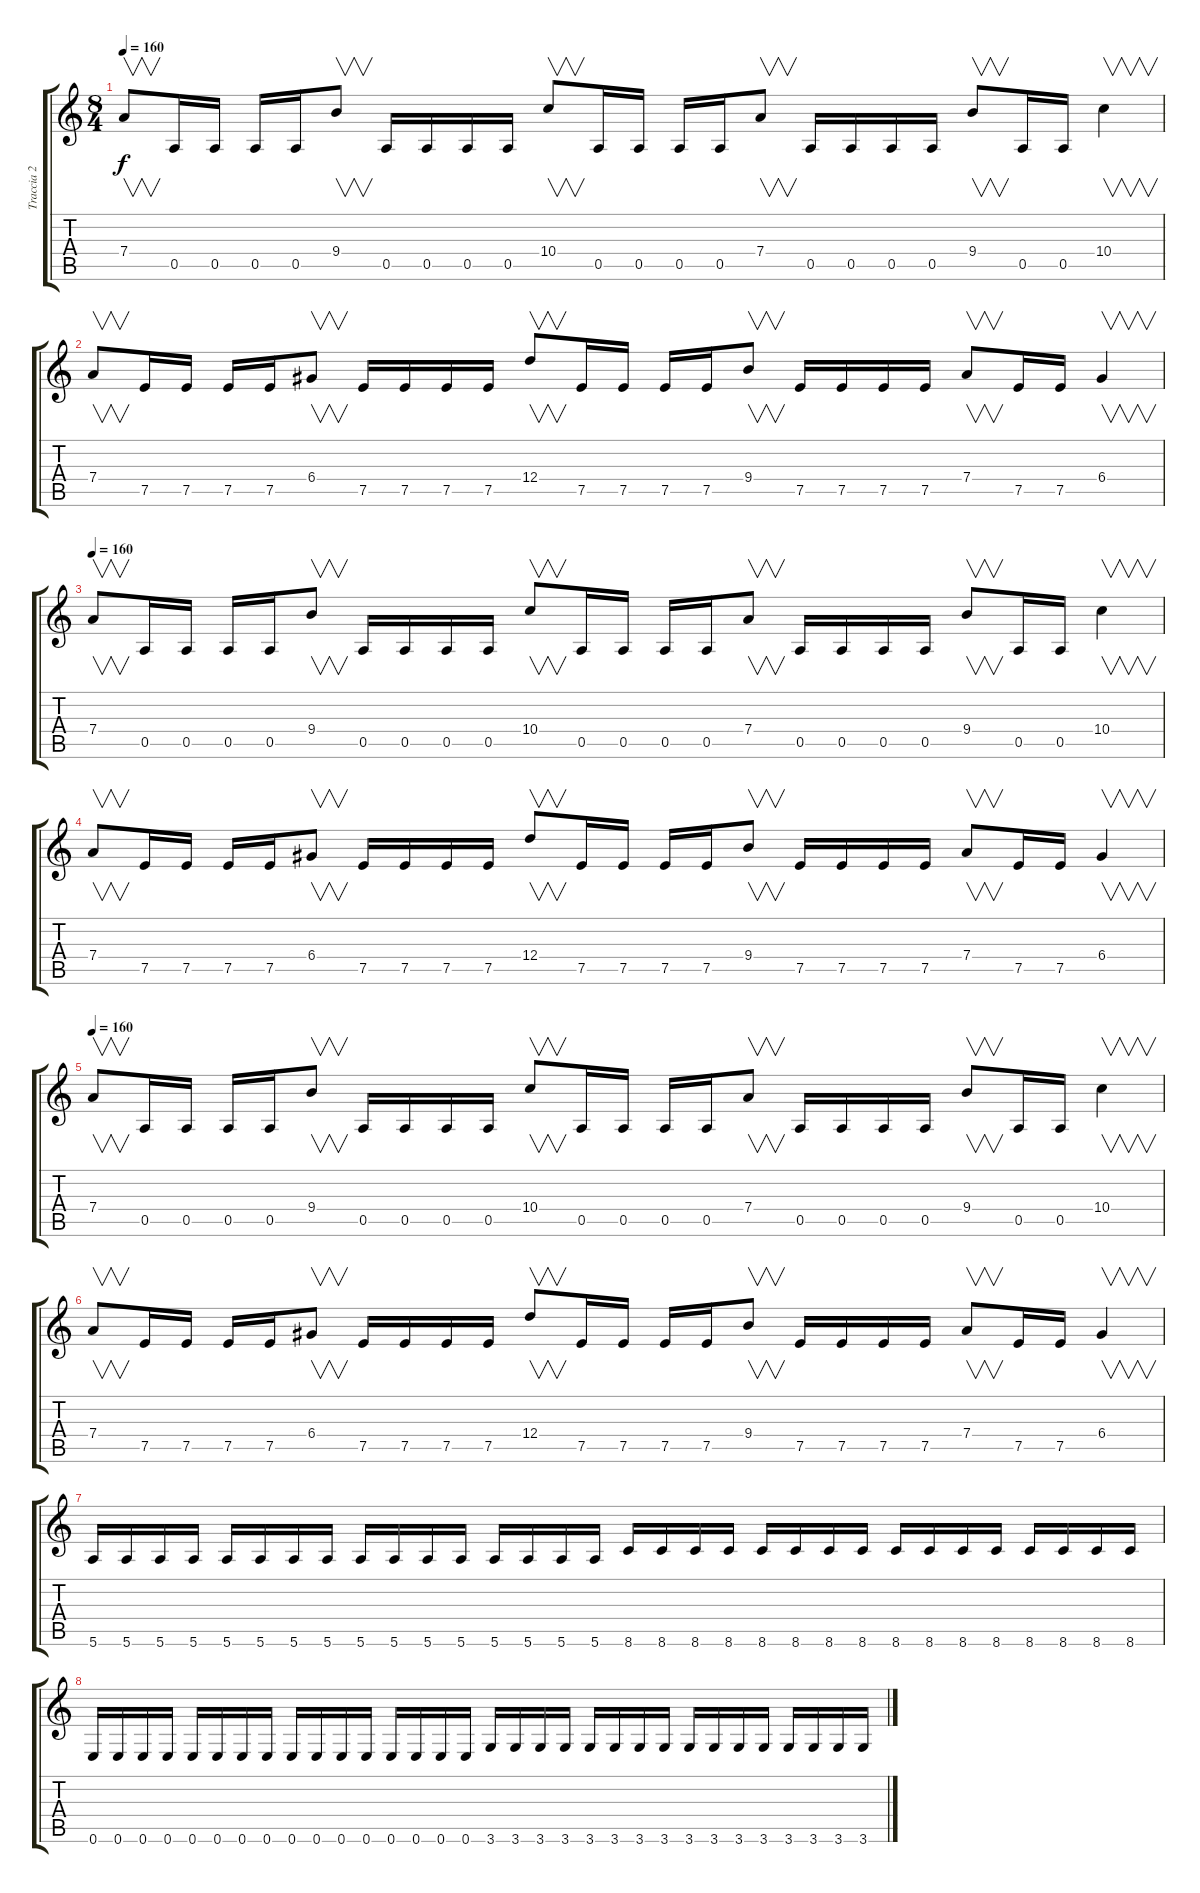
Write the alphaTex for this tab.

\track ("Traccia 2" "Traccia 2") {instrument distortionguitar}
\staff {score tabs}
\tuning (E4 B3 G3 D3 A2 E2) {hide}
\ts (8 4)
\tempo 160
\clef g2
\ks c
7.4.8{v dy f} 0.5.16 0.5.16 0.5.16 0.5.16 9.4.8{v} 0.5.16 0.5.16 0.5.16 0.5.16 10.4.8{v} 0.5.16 0.5.16 0.5.16 0.5.16 7.4.8{v} 0.5.16 0.5.16 0.5.16 0.5.16 9.4.8{v} 0.5.16 0.5.16 10.4.4{v} |
7.4.8{v} 7.5.16 7.5.16 7.5.16 7.5.16 6.4.8{v} 7.5.16 7.5.16 7.5.16 7.5.16 12.4.8{v} 7.5.16 7.5.16 7.5.16 7.5.16 9.4.8{v} 7.5.16 7.5.16 7.5.16 7.5.16 7.4.8{v} 7.5.16 7.5.16 6.4.4{v} |
\tempo 160
7.4.8{v} 0.5.16 0.5.16 0.5.16 0.5.16 9.4.8{v} 0.5.16 0.5.16 0.5.16 0.5.16 10.4.8{v} 0.5.16 0.5.16 0.5.16 0.5.16 7.4.8{v} 0.5.16 0.5.16 0.5.16 0.5.16 9.4.8{v} 0.5.16 0.5.16 10.4.4{v} |
7.4.8{v} 7.5.16 7.5.16 7.5.16 7.5.16 6.4.8{v} 7.5.16 7.5.16 7.5.16 7.5.16 12.4.8{v} 7.5.16 7.5.16 7.5.16 7.5.16 9.4.8{v} 7.5.16 7.5.16 7.5.16 7.5.16 7.4.8{v} 7.5.16 7.5.16 6.4.4{v} |
\tempo 160
7.4.8{v} 0.5.16 0.5.16 0.5.16 0.5.16 9.4.8{v} 0.5.16 0.5.16 0.5.16 0.5.16 10.4.8{v} 0.5.16 0.5.16 0.5.16 0.5.16 7.4.8{v} 0.5.16 0.5.16 0.5.16 0.5.16 9.4.8{v} 0.5.16 0.5.16 10.4.4{v} |
7.4.8{v} 7.5.16 7.5.16 7.5.16 7.5.16 6.4.8{v} 7.5.16 7.5.16 7.5.16 7.5.16 12.4.8{v} 7.5.16 7.5.16 7.5.16 7.5.16 9.4.8{v} 7.5.16 7.5.16 7.5.16 7.5.16 7.4.8{v} 7.5.16 7.5.16 6.4.4{v} |
5.6.16 5.6.16 5.6.16 5.6.16 5.6.16 5.6.16 5.6.16 5.6.16 5.6.16 5.6.16 5.6.16 5.6.16 5.6.16 5.6.16 5.6.16 5.6.16 8.6.16 8.6.16 8.6.16 8.6.16 8.6.16 8.6.16 8.6.16 8.6.16 8.6.16 8.6.16 8.6.16 8.6.16 8.6.16 8.6.16 8.6.16 8.6.16 |
0.6.16 0.6.16 0.6.16 0.6.16 0.6.16 0.6.16 0.6.16 0.6.16 0.6.16 0.6.16 0.6.16 0.6.16 0.6.16 0.6.16 0.6.16 0.6.16 3.6.16 3.6.16 3.6.16 3.6.16 3.6.16 3.6.16 3.6.16 3.6.16 3.6.16 3.6.16 3.6.16 3.6.16 3.6.16 3.6.16 3.6.16 3.6.16
